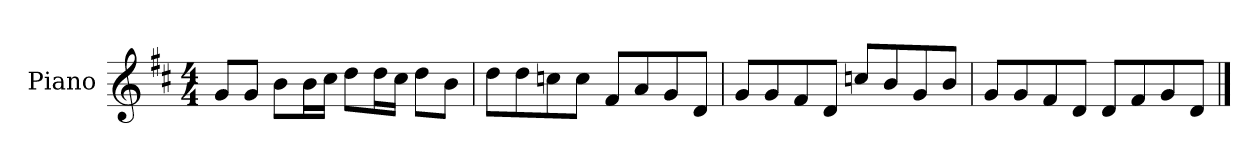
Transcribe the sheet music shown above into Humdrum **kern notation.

**kern
*part1
*staff1
*I"Piano
*I'P-no
*clefG2
*k[f#c#]
*M4/4
*MM90
=1
8g/L
8g/J
8b\L
16b\L
16cc#\JJ
8dd\L
16dd\L
16cc#\JJ
8dd\L
8b\J
=2
8dd\L
8dd\
8ccn\
8cc\J
8f#/L
8a/
8g/
8d/J
=3
8g/L
8g/
8f#/
8d/J
8ccn/L
8b/
8g/
8b/J
=4
8g/L
8g/
8f#/
8d/J
8d/L
8f#/
8g/
8d/J
==
*-
